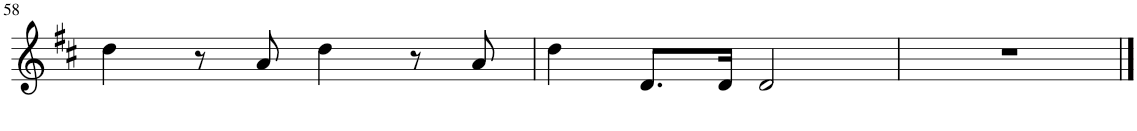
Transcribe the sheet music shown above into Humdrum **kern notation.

**kern
*part1
*staff1
*I"Violin
*I'Vln
!!LO:PB:g=z
*clefG2
*k[f#c#]
*M4/4
=58
4dd\
8r
8a/
4dd\
8r
8a/
=59
4dd\
8.d/L
16d/Jk
2d/
=60
1r
==
*-
